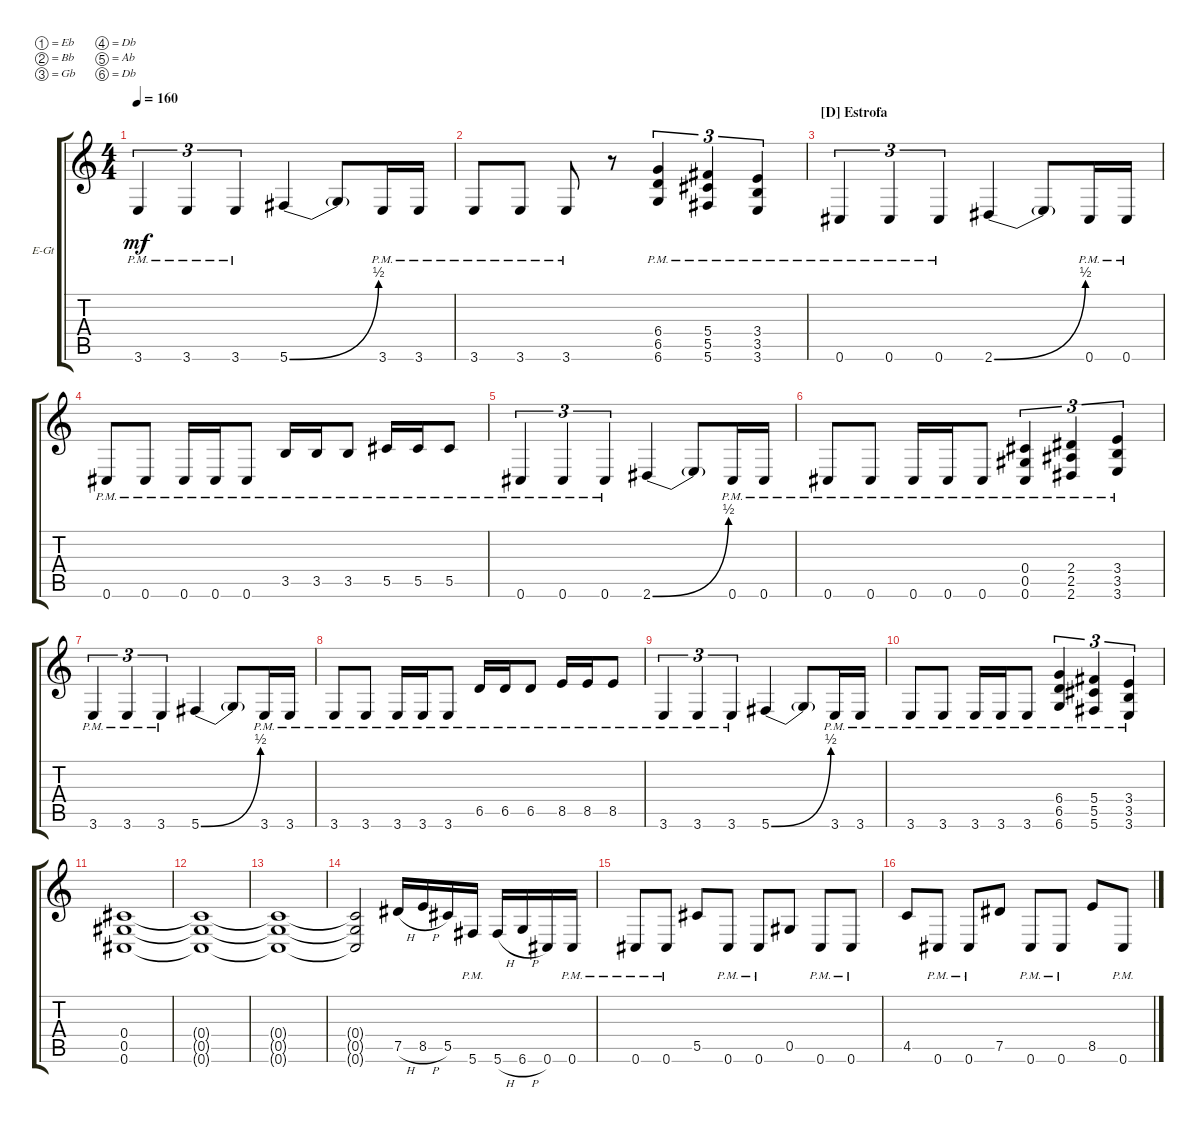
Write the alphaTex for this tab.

\bracketExtendMode groupsimilarinstruments
\firstSystemTrackNameOrientation horizontal
\otherSystemsTrackNameOrientation horizontal
\track ("Matt Heafy" "E-Gt") {instrument distortionguitar}
\staff {score tabs}
\tuning (Eb4 Bb3 Gb3 Db3 Ab2 Db2)
\ts (4 4)
\tempo 160
\clef g2
\ks c
3.6{pm}.4{tu (3 2) dy mf} 3.6{pm}.4{tu (3 2)} 3.6{pm}.4{tu (3 2)} 5.6{be (bend 0 0 59.4 2)}.4 5.6{t}.8 3.6{pm}.16 3.6{pm}.16 |
3.6{pm}.8 3.6{pm}.8 3.6{pm}.8 r.8 (6.6{pm} 6.5{pm} 6.4{pm}).4{tu (3 2)} (5.4{pm} 5.5{pm} 5.6{pm}).4{tu (3 2)} (3.6{pm} 3.4{pm} 3.5{pm}).4{tu (3 2)} |
\section ("D" "Estrofa")
0.6{pm}.4{tu (3 2)} 0.6{pm}.4{tu (3 2)} 0.6{pm}.4{tu (3 2)} 2.6{be (bend 0 0 59.4 2)}.4 2.6{t}.8 0.6{pm}.16 0.6{pm}.16 |
0.6{pm}.8 0.6{pm}.8 0.6{pm}.16 0.6{pm}.16 0.6{pm}.8 3.5{pm}.16 3.5{pm}.16 3.5{pm}.8 5.5{pm}.16 5.5{pm}.16 5.5{pm}.8 |
0.6{pm}.4{tu (3 2)} 0.6{pm}.4{tu (3 2)} 0.6{pm}.4{tu (3 2)} 2.6{be (bend 0 0 59.4 2)}.4 2.6{t}.8 0.6{pm}.16 0.6{pm}.16 |
0.6{pm}.8 0.6{pm}.8 0.6{pm}.16 0.6{pm}.16 0.6{pm}.8 (0.6{pm} 0.5{pm} 0.4{pm}).4{tu (3 2)} (2.6{pm} 2.4{pm} 2.5{pm}).4{tu (3 2)} (3.6{pm} 3.5{pm} 3.4{pm}).4{tu (3 2)} |
3.6{pm}.4{tu (3 2)} 3.6{pm}.4{tu (3 2)} 3.6{pm}.4{tu (3 2)} 5.6{be (bend 0 0 59.4 2)}.4 5.6{t}.8 3.6{pm}.16 3.6{pm}.16 |
3.6{pm}.8 3.6{pm}.8 3.6{pm}.16 3.6{pm}.16 3.6{pm}.8 6.5{pm}.16 6.5{pm}.16 6.5{pm}.8 8.5{pm}.16 8.5{pm}.16 8.5{pm}.8 |
3.6{pm}.4{tu (3 2)} 3.6{pm}.4{tu (3 2)} 3.6{pm}.4{tu (3 2)} 5.6{be (bend 0 0 59.4 2)}.4 5.6{t}.8 3.6{pm}.16 3.6{pm}.16 |
3.6{pm}.8 3.6{pm}.8 3.6{pm}.16 3.6{pm}.16 3.6{pm}.8 (6.6{pm} 6.5{pm} 6.4{pm}).4{tu (3 2)} (5.4{pm} 5.5{pm} 5.6{pm}).4{tu (3 2)} (3.6{pm} 3.4{pm} 3.5{pm}).4{tu (3 2)} |
(0.6 0.5 0.4).1 |
(0.4{t} 0.5{t} 0.6{t}).1 |
(0.6{t} 0.5{t} 0.4{t}).1 |
(0.6{t} 0.5{t} 0.4{t}).2 7.5{h}.16 8.5{h}.16 5.5.16 5.6{pm}.16 5.6{h}.16 6.6{h}.16 0.6.16 0.6{pm}.16 |
0.6{pm}.8 0.6{pm}.8 5.5.8 0.6{pm}.8 0.6{pm}.8 0.5.8 0.6{pm}.8 0.6{pm}.8 |
4.5.8 0.6{pm}.8 0.6{pm}.8 7.5.8 0.6{pm}.8 0.6{pm}.8 8.5.8 0.6{pm}.8
